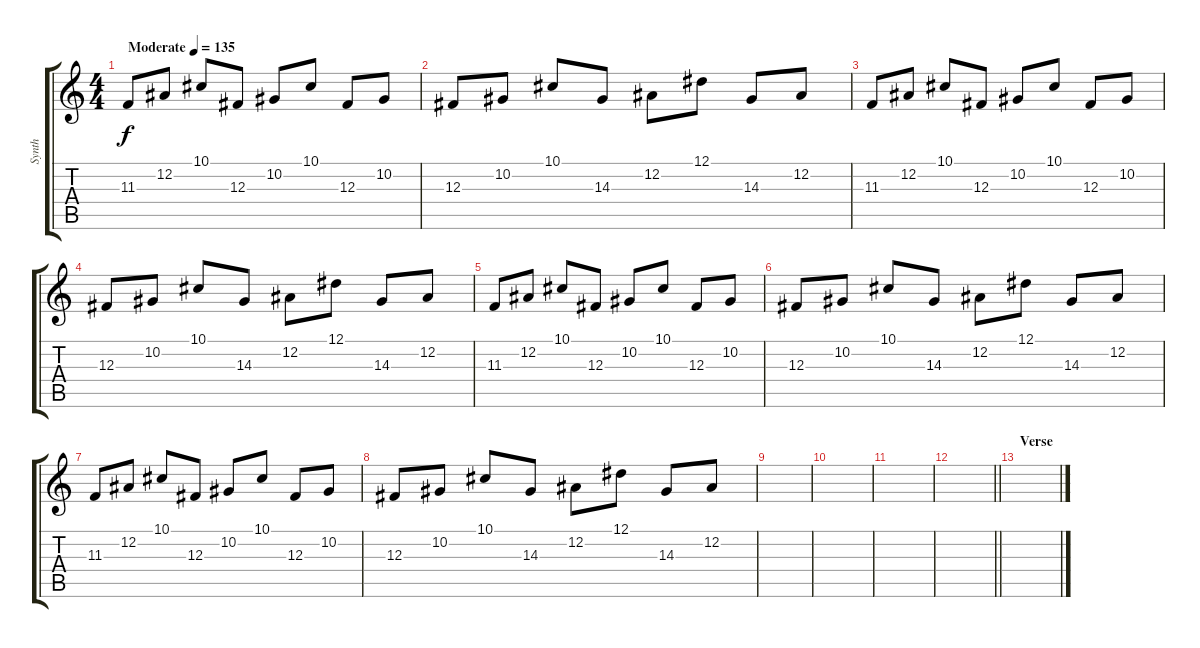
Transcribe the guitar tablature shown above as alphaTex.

\track ("Synth" "Synth") {instrument pad3polysynth}
\staff {score tabs}
\tuning (Eb4 Bb3 Gb3 Db3 Ab2 Eb2) {hide}
\ts (4 4)
\tempo (135 "Moderate")
\clef g2
\ks c
11.3.8{dy f instrument pad3polysynth} 12.2.8 10.1.8 12.3.8 10.2.8 10.1.8 12.3.8 10.2.8 |
12.3.8 10.2.8 10.1.8 14.3.8 12.2.8 12.1.8 14.3.8 12.2.8 |
11.3.8 12.2.8 10.1.8 12.3.8 10.2.8 10.1.8 12.3.8 10.2.8 |
12.3.8 10.2.8 10.1.8 14.3.8 12.2.8 12.1.8 14.3.8 12.2.8 |
11.3.8 12.2.8 10.1.8 12.3.8 10.2.8 10.1.8 12.3.8 10.2.8 |
12.3.8 10.2.8 10.1.8 14.3.8 12.2.8 12.1.8 14.3.8 12.2.8 |
11.3.8 12.2.8 10.1.8 12.3.8 10.2.8 10.1.8 12.3.8 10.2.8 |
12.3.8 10.2.8 10.1.8 14.3.8 12.2.8 12.1.8 14.3.8 12.2.8 |
|
|
|
\barLineRight lightlight
|
\section ("" "Verse")
